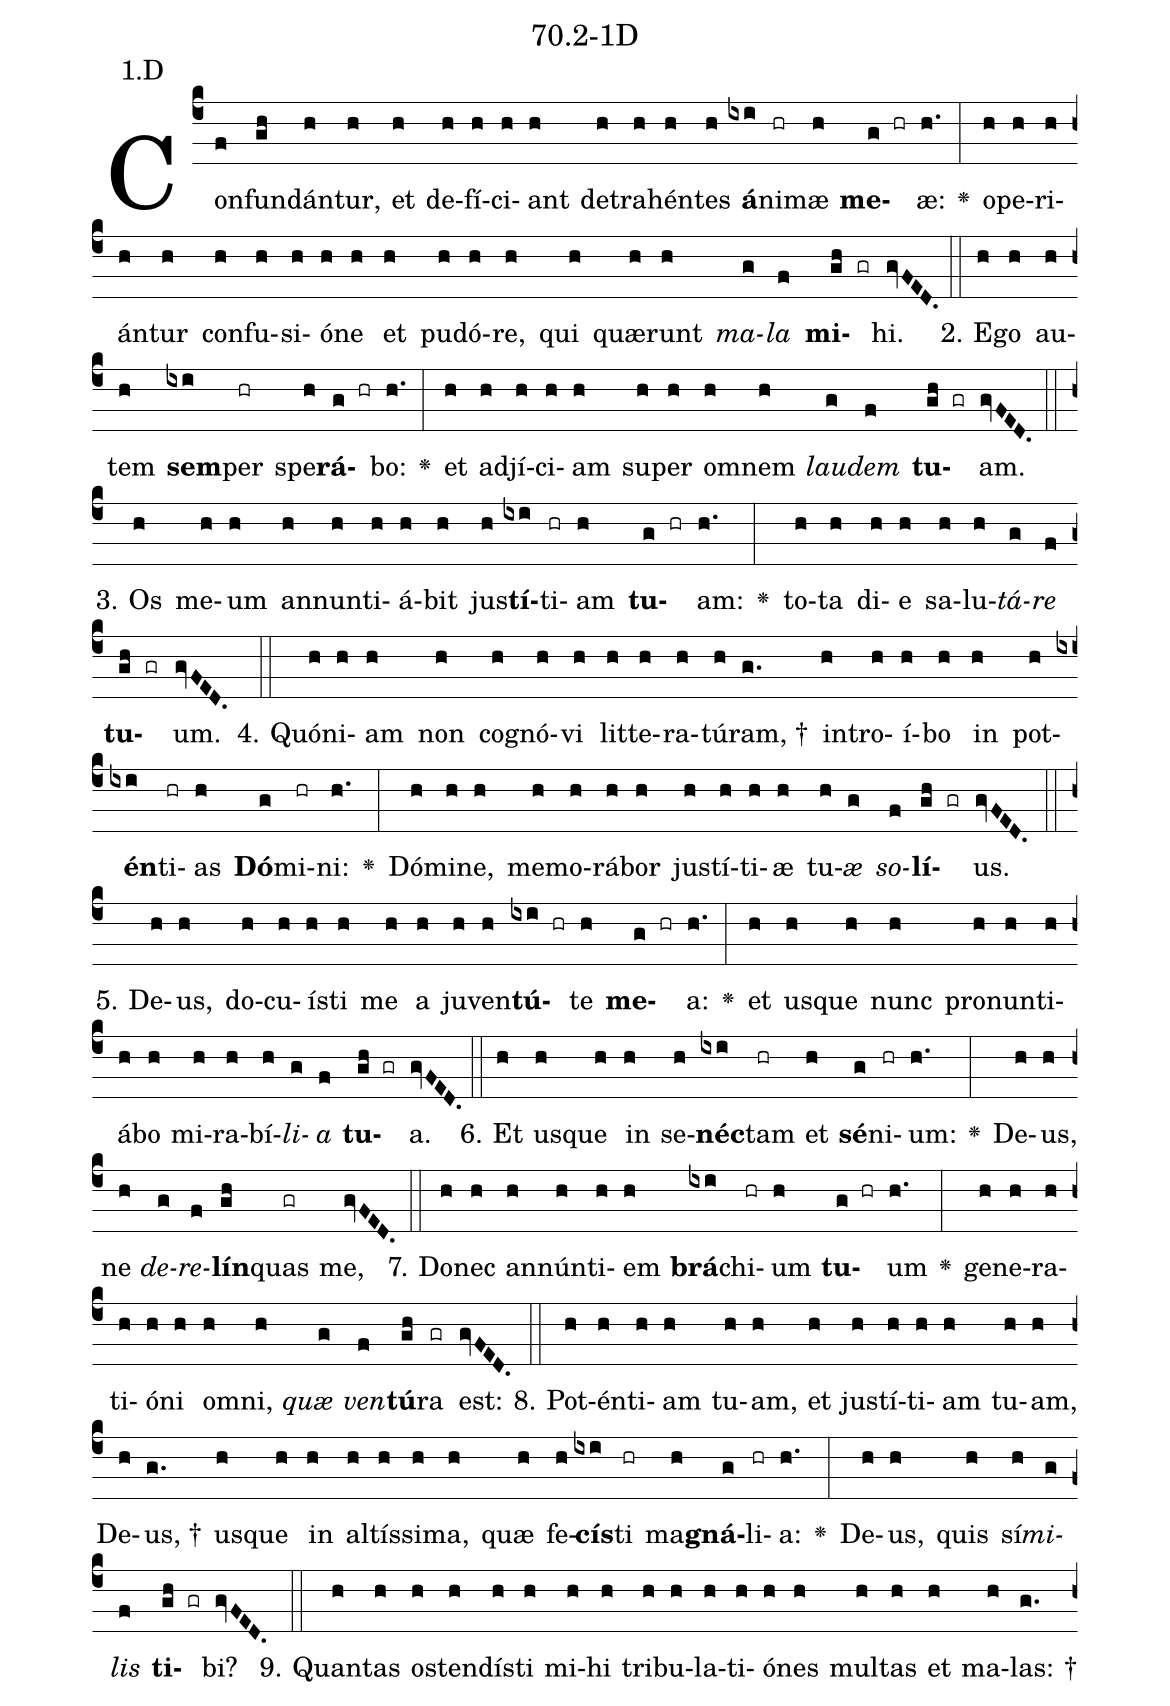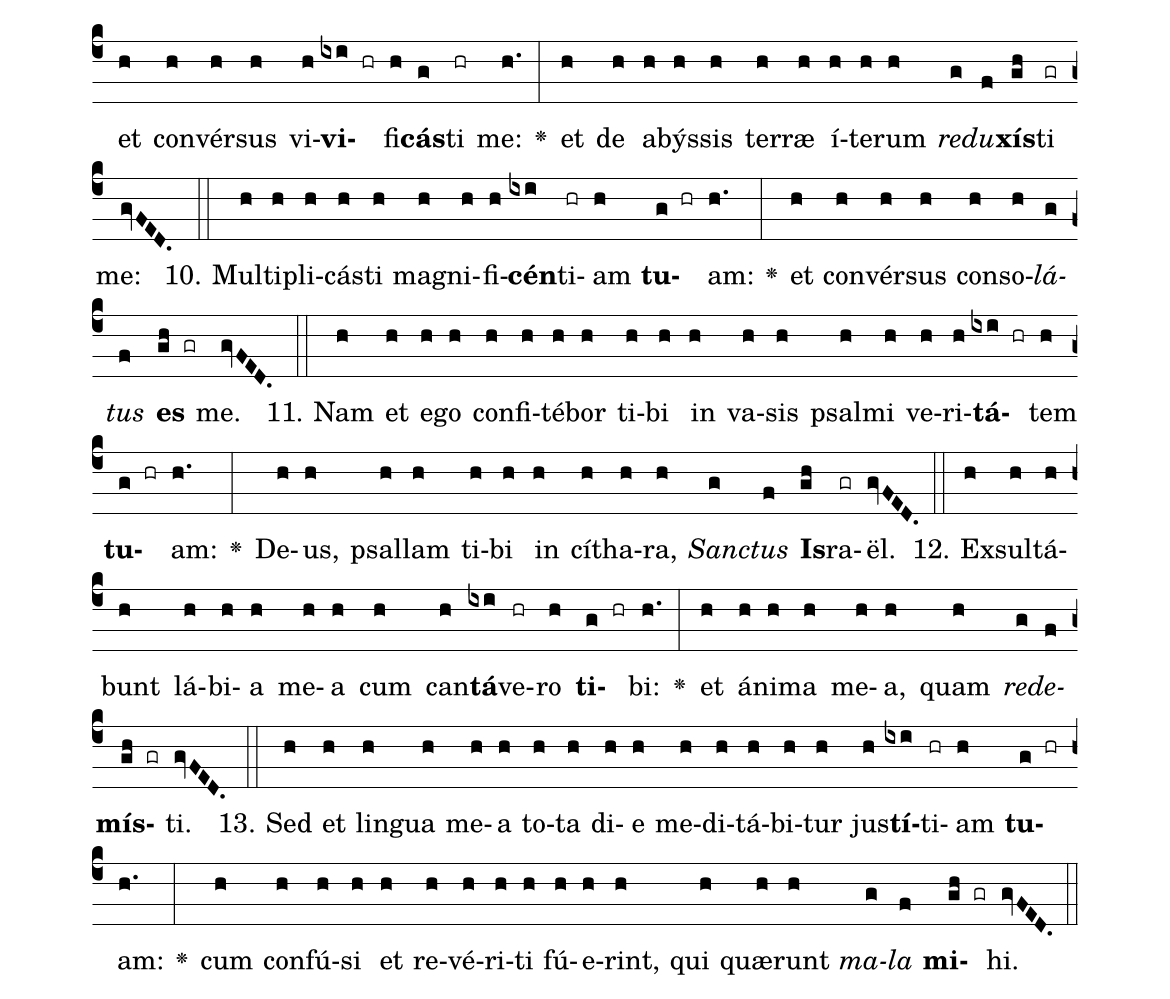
name: 70.2-1D;
annotation: 1.D;
%%
(c4)Con(f)fun(gh)dán(h)tur,(h) et(h) de(h)fí(h)ci(h)ant(h) de(h)tra(h)hén(h)tes(h) <b>á</b>(ixi)ni(hr)mæ(h) <b>me</b>(g hr)æ:(h.) <v>\greheightstar</v>(:) o(h)pe(h)ri(h)án(h)tur(h) con(h)fu(h)si(h)ó(h)ne(h) et(h) pu(h)dó(h)re,(h) qui(h) quæ(h)runt(h) <i>ma</i>(g)<i>la</i>(f) <b>mi</b>(gh gr)hi.(gvFED.) (::)
2. E(h)go(h) au(h)tem(h) <b>sem</b>(ixi)per(hr) spe(h)<b>rá</b>(g hr)bo:(h.) <v>\greheightstar</v>(:) et(h) ad(h)jí(h)ci(h)am(h) su(h)per(h) om(h)nem(h) <i>lau</i>(g)<i>dem</i>(f) <b>tu</b>(gh gr)am.(gvFED.) (::)
3. Os(h) me(h)um(h) an(h)nun(h)ti(h)á(h)bit(h) jus(h)<b>tí</b>(ixi)ti(hr)am(h) <b>tu</b>(g hr)am:(h.) <v>\greheightstar</v>(:) to(h)ta(h) di(h)e(h) sa(h)lu(h)<i>tá</i>(g)<i>re</i>(f) <b>tu</b>(gh gr)um.(gvFED.) (::)
4. Quón(h)i(h)am(h) non(h) co(h)gnó(h)vi(h) lit(h)te(h)ra(h)tú(h)ram, †(g.) in(h)tro(h)í(h)bo(h) in(h) pot(h)<b>én</b>(ixi)ti(hr)as(h) <b>Dó</b>(g)mi(hr)ni:(h.) <v>\greheightstar</v>(:) Dó(h)mi(h)ne,(h) me(h)mo(h)rá(h)bor(h) jus(h)tí(h)ti(h)æ(h) tu(h)<i>æ</i>(g) <i>so</i>(f)<b>lí</b>(gh gr)us.(gvFED.) (::)
5. De(h)us,(h) do(h)cu(h)ís(h)ti(h) me(h) a(h) ju(h)ven(h)<b>tú</b>(ixi hr)te(h) <b>me</b>(g hr)a:(h.) <v>\greheightstar</v>(:) et(h) us(h)que(h) nunc(h) pro(h)nun(h)ti(h)á(h)bo(h) mi(h)ra(h)bí(h)<i>li</i>(g)<i>a</i>(f) <b>tu</b>(gh gr)a.(gvFED.) (::)
6. Et(h) us(h)que(h) in(h) se(h)<b>néc</b>(ixi)tam(hr) et(h) <b>sé</b>(g)ni(hr)um:(h.) <v>\greheightstar</v>(:) De(h)us,(h) ne(h) <i>de</i>(g)<i>re</i>(f)<b>lín</b>(gh)quas(gr) me,(gvFED.) (::)
7. Do(h)nec(h) an(h)nún(h)ti(h)em(h) <b>brá</b>(ixi)chi(hr)um(h) <b>tu</b>(g hr)um(h.) <v>\greheightstar</v>(:) ge(h)ne(h)ra(h)ti(h)ó(h)ni(h) om(h)ni,(h) <i>quæ</i>(g) <i>ven</i>(f)<b>tú</b>(gh)ra(gr) est:(gvFED.) (::)
8. Pot(h)én(h)ti(h)am(h) tu(h)am,(h) et(h) jus(h)tí(h)ti(h)am(h) tu(h)am,(h) De(h)us, †(g.) us(h)que(h) in(h) al(h)tís(h)si(h)ma,(h) quæ(h) fe(h)<b>cís</b>(ixi)ti(hr) ma(h)<b>gná</b>(g)li(hr)a:(h.) <v>\greheightstar</v>(:) De(h)us,(h) quis(h) sí(h)<i>mi</i>(g)<i>lis</i>(f) <b>ti</b>(gh gr)bi?(gvFED.) (::)
9. Quan(h)tas(h) os(h)ten(h)dís(h)ti(h) mi(h)hi(h) tri(h)bu(h)la(h)ti(h)ó(h)nes(h) mul(h)tas(h) et(h) ma(h)las: †(g.) et(h) con(h)vér(h)sus(h) vi(h)<b>vi</b>(ixi hr)fi(h)<b>cás</b>(g)ti(hr) me:(h.) <v>\greheightstar</v>(:) et(h) de(h) a(h)býs(h)sis(h) ter(h)ræ(h) í(h)te(h)rum(h) <i>re</i>(g)<i>du</i>(f)<b>xís</b>(gh)ti(gr) me:(gvFED.) (::)
10. Mul(h)ti(h)pli(h)cás(h)ti(h) ma(h)gni(h)fi(h)<b>cén</b>(ixi)ti(hr)am(h) <b>tu</b>(g hr)am:(h.) <v>\greheightstar</v>(:) et(h) con(h)vér(h)sus(h) con(h)so(h)<i>lá</i>(g)<i>tus</i>(f) <b>es</b>(gh gr) me.(gvFED.) (::)
11. Nam(h) et(h) e(h)go(h) con(h)fi(h)té(h)bor(h) ti(h)bi(h) in(h) va(h)sis(h) psal(h)mi(h) ve(h)ri(h)<b>tá</b>(ixi hr)tem(h) <b>tu</b>(g hr)am:(h.) <v>\greheightstar</v>(:) De(h)us,(h) psal(h)lam(h) ti(h)bi(h) in(h) cí(h)tha(h)ra,(h) <i>Sanc</i>(g)<i>tus</i>(f) <b>Is</b>(gh)ra(gr)ël.(gvFED.) (::)
12. Ex(h)sul(h)tá(h)bunt(h) lá(h)bi(h)a(h) me(h)a(h) cum(h) can(h)<b>tá</b>(ixi)ve(hr)ro(h) <b>ti</b>(g hr)bi:(h.) <v>\greheightstar</v>(:) et(h) á(h)ni(h)ma(h) me(h)a,(h) quam(h) <i>red</i>(g)<i>e</i>(f)<b>mís</b>(gh gr)ti.(gvFED.) (::)
13. Sed(h) et(h) lin(h)gua(h) me(h)a(h) to(h)ta(h) di(h)e(h) me(h)di(h)tá(h)bi(h)tur(h) jus(h)<b>tí</b>(ixi)ti(hr)am(h) <b>tu</b>(g hr)am:(h.) <v>\greheightstar</v>(:) cum(h) con(h)fú(h)si(h) et(h) re(h)vé(h)ri(h)ti(h) fú(h)e(h)rint,(h) qui(h) quæ(h)runt(h) <i>ma</i>(g)<i>la</i>(f) <b>mi</b>(gh gr)hi.(gvFED.) (::)
